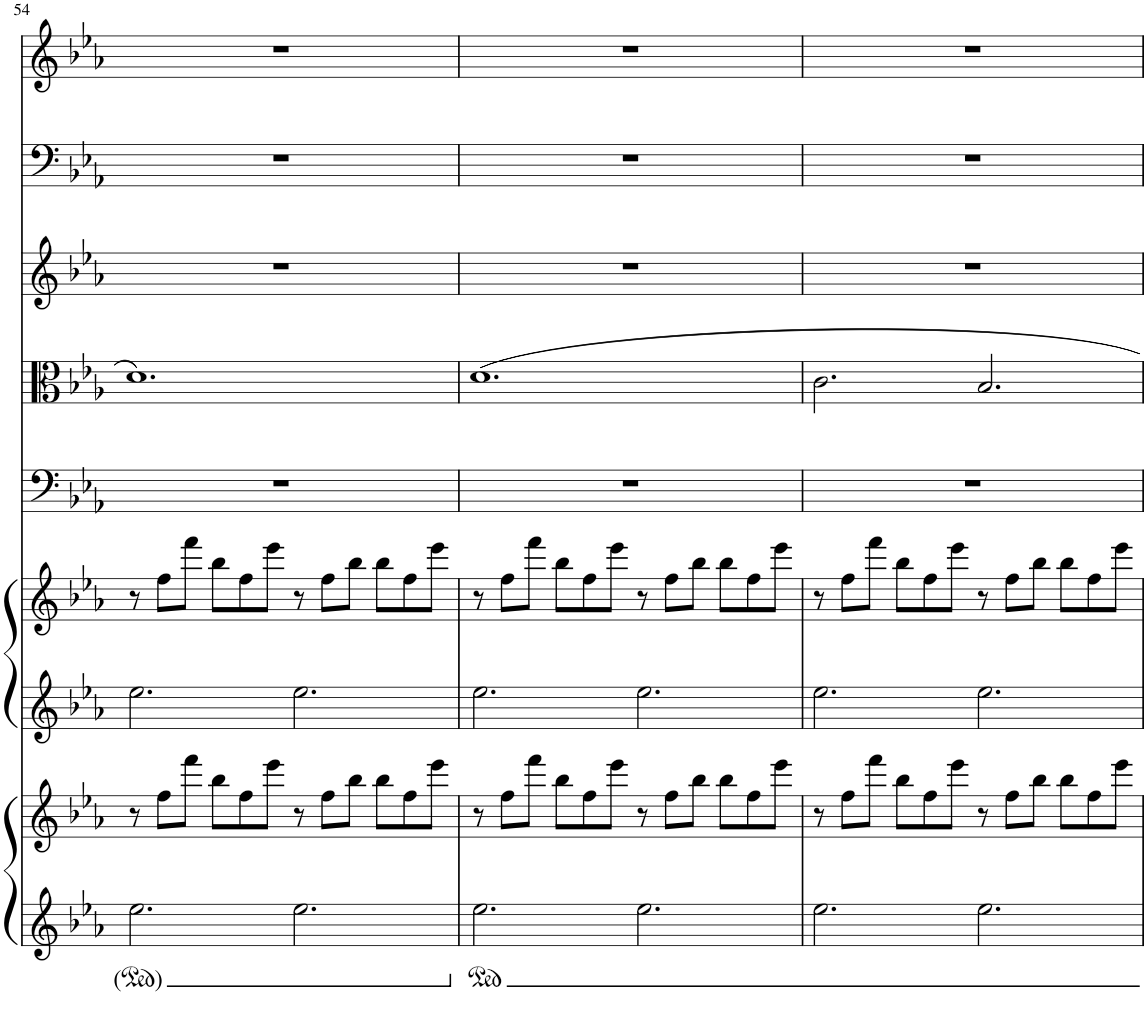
**kern	**kern	**kern	**kern	**kern	**kern	**kern	**kern	**kern
*part7	*part7	*part6	*part6	*part5	*part4	*part3	*part2	*part1
*staff9	*staff8	*staff7	*staff6	*staff5	*staff4	*staff3	*staff2	*staff1
*I"Piano	*	*I"Harp	*	*I"Violoncello	*I"Viola	*I"Women	*I"Bassoon	*I"Oboe
*I'Pno	*	*I'Hp	*	*I'Vc	*I'Vla	*	*I'Bsn	*I'Ob
!!LO:PB:g=z
*clefF4	*clefG2	*clefF4	*clefG2	*clefF4	*clefC3	*clefG2	*clefF4	*clefG2
*k[b-e-a-]	*k[b-e-a-]	*k[b-e-a-]	*k[b-e-a-]	*k[b-e-a-]	*k[b-e-a-]	*k[b-e-a-]	*k[b-e-a-]	*k[b-e-a-]
*M12/8	*M12/8	*M12/8	*M12/8	*M12/8	*M12/8	*M12/8	*M12/8	*M12/8
=54	=54	=54	=54	=54	=54	=54	=54	=54
2.ee-\	8r	2.ee-\	8r	1.r	1.d	1.r	1.r	1.r
.	8ff\L	.	8ff\L	.	.	.	.	.
.	8fff\J	.	8fff\J	.	.	.	.	.
.	8bb-\L	.	8bb-\L	.	.	.	.	.
.	8ff\	.	8ff\	.	.	.	.	.
.	8eee-\J	.	8eee-\J	.	.	.	.	.
2.ee-\	8r	2.ee-\	8r	.	.	.	.	.
.	8ff\L	.	8ff\L	.	.	.	.	.
.	8bb-\J	.	8bb-\J	.	.	.	.	.
.	8bb-\L	.	8bb-\L	.	.	.	.	.
.	8ff\	.	8ff\	.	.	.	.	.
.	8eee-\J	.	8eee-\J	.	.	.	.	.
=55	=55	=55	=55	=55	=55	=55	=55	=55
2.ee-\	8r	2.ee-\	8r	1.r	1.d	1.r	1.r	1.r
.	8ff\L	.	8ff\L	.	.	.	.	.
.	8fff\J	.	8fff\J	.	.	.	.	.
.	8bb-\L	.	8bb-\L	.	.	.	.	.
.	8ff\	.	8ff\	.	.	.	.	.
.	8eee-\J	.	8eee-\J	.	.	.	.	.
2.ee-\	8r	2.ee-\	8r	.	.	.	.	.
.	8ff\L	.	8ff\L	.	.	.	.	.
.	8bb-\J	.	8bb-\J	.	.	.	.	.
.	8bb-\L	.	8bb-\L	.	.	.	.	.
.	8ff\	.	8ff\	.	.	.	.	.
.	8eee-\J	.	8eee-\J	.	.	.	.	.
=56	=56	=56	=56	=56	=56	=56	=56	=56
2.ee-\	8r	2.ee-\	8r	1.r	2.c\	1.r	1.r	1.r
.	8ff\L	.	8ff\L	.	.	.	.	.
.	8fff\J	.	8fff\J	.	.	.	.	.
.	8bb-\L	.	8bb-\L	.	.	.	.	.
.	8ff\	.	8ff\	.	.	.	.	.
.	8eee-\J	.	8eee-\J	.	.	.	.	.
2.ee-\	8r	2.ee-\	8r	.	2.B-/	.	.	.
.	8ff\L	.	8ff\L	.	.	.	.	.
.	8bb-\J	.	8bb-\J	.	.	.	.	.
.	8bb-\L	.	8bb-\L	.	.	.	.	.
.	8ff\	.	8ff\	.	.	.	.	.
.	8eee-\J	.	8eee-\J	.	.	.	.	.
=	=	=	=	=	=	=	=	=
*-	*-	*-	*-	*-	*-	*-	*-	*-
